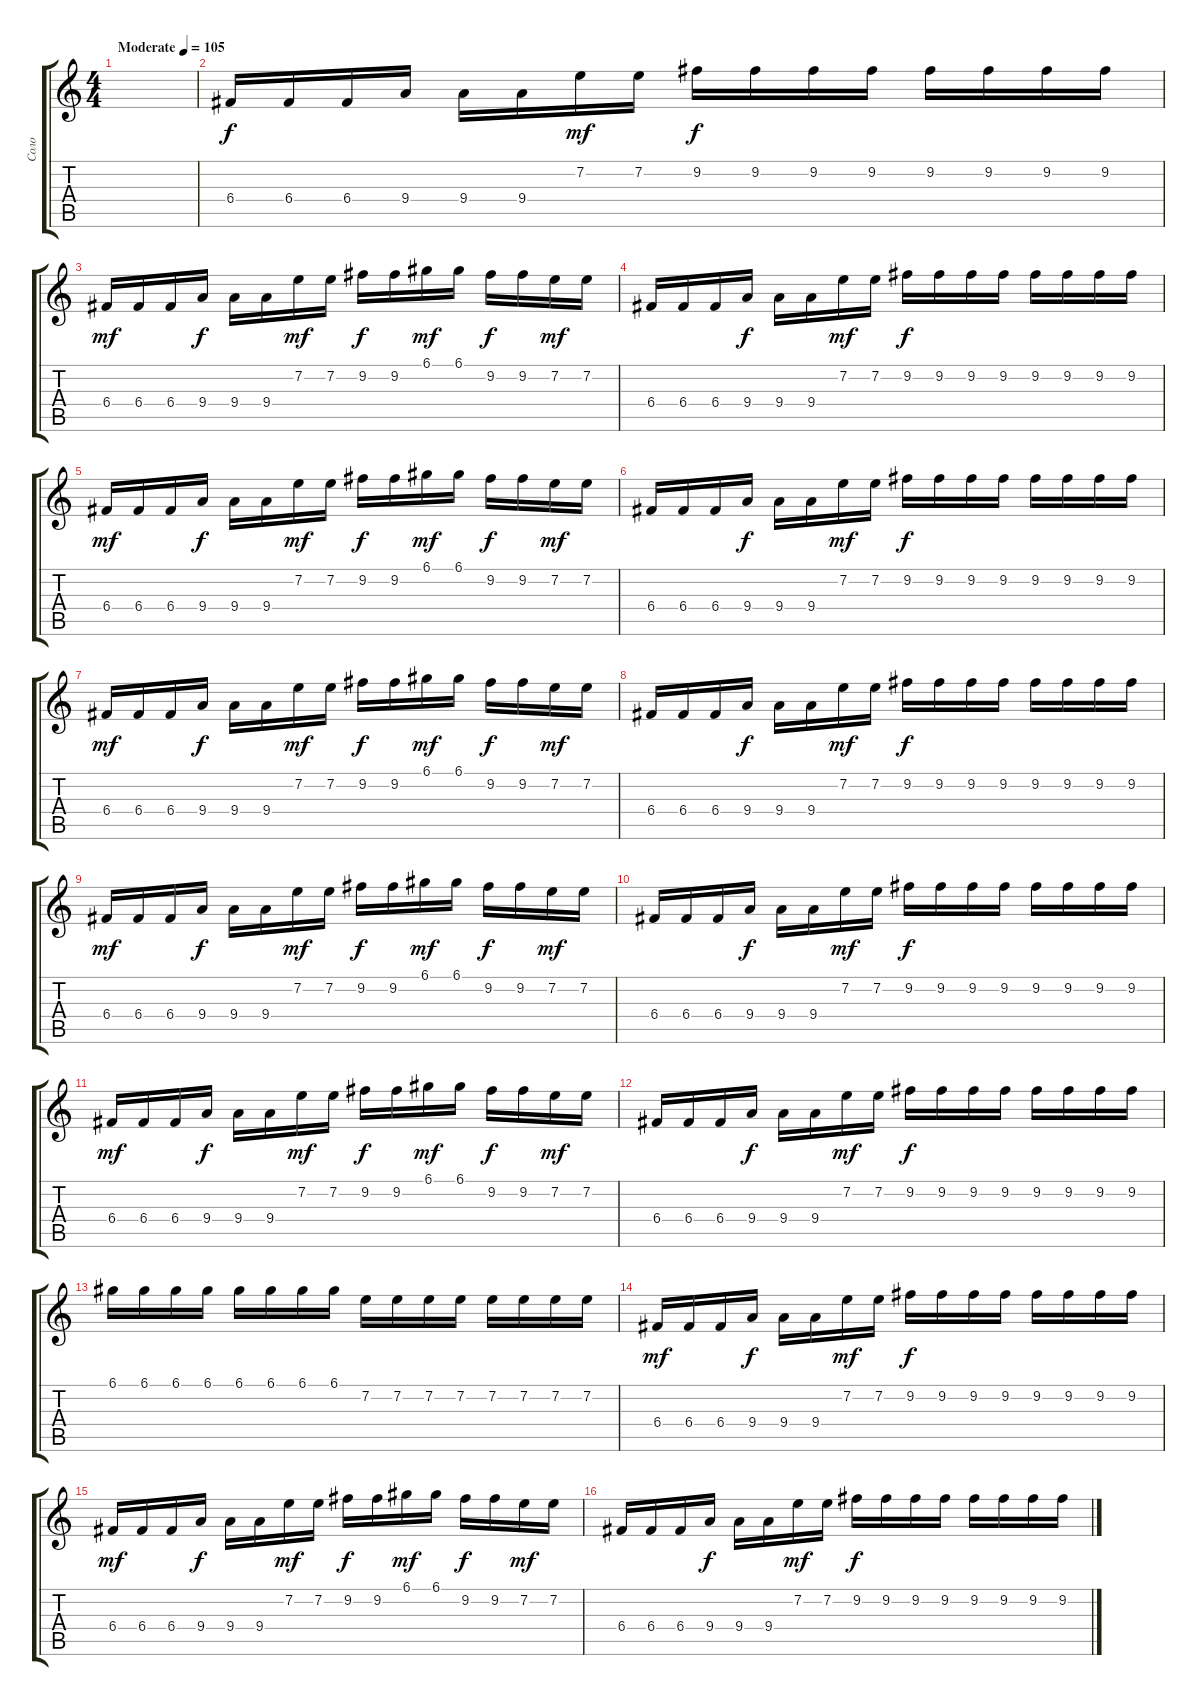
\track ("Соло" "Соло") {instrument overdrivenguitar}
\staff {score tabs}
\tuning (D4 A3 F3 C3 G2 C2) {hide}
\ts (4 4)
\tempo (105 "Moderate")
\clef g2
\ks c
|
6.4.16 6.4.16 6.4.16 9.4.16{dy f} 9.4.16 9.4.16 7.2.16{dy mf} 7.2.16 9.2.16{dy f} 9.2.16 9.2.16 9.2.16 9.2.16 9.2.16 9.2.16 9.2.16 |
6.4.16{dy mf} 6.4.16 6.4.16 9.4.16{dy f} 9.4.16 9.4.16 7.2.16{dy mf} 7.2.16 9.2.16{dy f} 9.2.16 6.1.16{dy mf} 6.1.16 9.2.16{dy f} 9.2.16 7.2.16{dy mf} 7.2.16 |
6.4.16 6.4.16 6.4.16 9.4.16{dy f} 9.4.16 9.4.16 7.2.16{dy mf} 7.2.16 9.2.16{dy f} 9.2.16 9.2.16 9.2.16 9.2.16 9.2.16 9.2.16 9.2.16 |
6.4.16{dy mf} 6.4.16 6.4.16 9.4.16{dy f} 9.4.16 9.4.16 7.2.16{dy mf} 7.2.16 9.2.16{dy f} 9.2.16 6.1.16{dy mf} 6.1.16 9.2.16{dy f} 9.2.16 7.2.16{dy mf} 7.2.16 |
6.4.16 6.4.16 6.4.16 9.4.16{dy f} 9.4.16 9.4.16 7.2.16{dy mf} 7.2.16 9.2.16{dy f} 9.2.16 9.2.16 9.2.16 9.2.16 9.2.16 9.2.16 9.2.16 |
6.4.16{dy mf} 6.4.16 6.4.16 9.4.16{dy f} 9.4.16 9.4.16 7.2.16{dy mf} 7.2.16 9.2.16{dy f} 9.2.16 6.1.16{dy mf} 6.1.16 9.2.16{dy f} 9.2.16 7.2.16{dy mf} 7.2.16 |
6.4.16 6.4.16 6.4.16 9.4.16{dy f} 9.4.16 9.4.16 7.2.16{dy mf} 7.2.16 9.2.16{dy f} 9.2.16 9.2.16 9.2.16 9.2.16 9.2.16 9.2.16 9.2.16 |
6.4.16{dy mf} 6.4.16 6.4.16 9.4.16{dy f} 9.4.16 9.4.16 7.2.16{dy mf} 7.2.16 9.2.16{dy f} 9.2.16 6.1.16{dy mf} 6.1.16 9.2.16{dy f} 9.2.16 7.2.16{dy mf} 7.2.16 |
6.4.16 6.4.16 6.4.16 9.4.16{dy f} 9.4.16 9.4.16 7.2.16{dy mf} 7.2.16 9.2.16{dy f} 9.2.16 9.2.16 9.2.16 9.2.16 9.2.16 9.2.16 9.2.16 |
6.4.16{dy mf} 6.4.16 6.4.16 9.4.16{dy f} 9.4.16 9.4.16 7.2.16{dy mf} 7.2.16 9.2.16{dy f} 9.2.16 6.1.16{dy mf} 6.1.16 9.2.16{dy f} 9.2.16 7.2.16{dy mf} 7.2.16 |
6.4.16 6.4.16 6.4.16 9.4.16{dy f} 9.4.16 9.4.16 7.2.16{dy mf} 7.2.16 9.2.16{dy f} 9.2.16 9.2.16 9.2.16 9.2.16 9.2.16 9.2.16 9.2.16 |
6.1.16 6.1.16 6.1.16 6.1.16 6.1.16 6.1.16 6.1.16 6.1.16 7.2.16 7.2.16 7.2.16 7.2.16 7.2.16 7.2.16 7.2.16 7.2.16 |
6.4.16{dy mf} 6.4.16 6.4.16 9.4.16{dy f} 9.4.16 9.4.16 7.2.16{dy mf} 7.2.16 9.2.16{dy f} 9.2.16 9.2.16 9.2.16 9.2.16 9.2.16 9.2.16 9.2.16 |
6.4.16{dy mf} 6.4.16 6.4.16 9.4.16{dy f} 9.4.16 9.4.16 7.2.16{dy mf} 7.2.16 9.2.16{dy f} 9.2.16 6.1.16{dy mf} 6.1.16 9.2.16{dy f} 9.2.16 7.2.16{dy mf} 7.2.16 |
6.4.16 6.4.16 6.4.16 9.4.16{dy f} 9.4.16 9.4.16 7.2.16{dy mf} 7.2.16 9.2.16{dy f} 9.2.16 9.2.16 9.2.16 9.2.16 9.2.16 9.2.16 9.2.16
